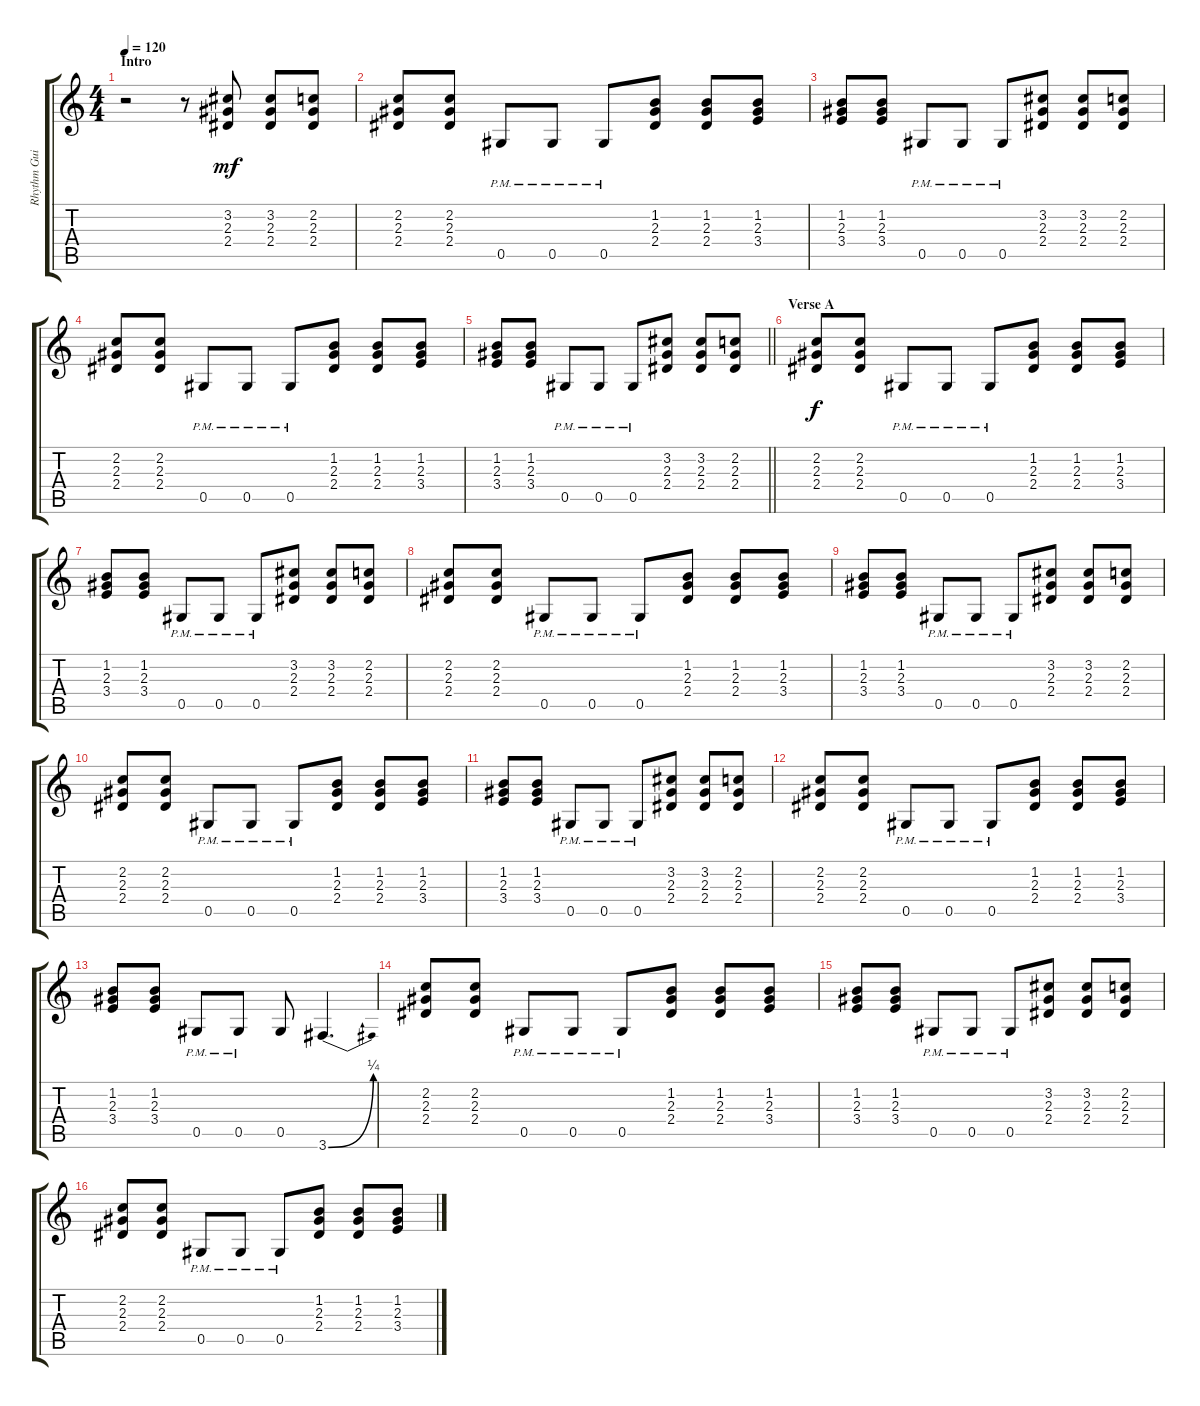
\track ("Rhythm Guitar I" "Rhythm Gui") {instrument overdrivenguitar}
\staff {score tabs}
\tuning (Eb4 Bb3 Gb3 Db3 Ab2 Eb2) {hide}
\ts (4 4)
\section ("" "Intro")
\tempo 120
\clef g2
\ks c
r.2{dy mf instrument overdrivenguitar} r.8 (3.2 2.3 2.4).8 (3.2 2.3 2.4).8 (2.2 2.3 2.4).8 |
(2.2 2.3 2.4).8 (2.2 2.3 2.4).8 0.5{pm}.8 0.5{pm}.8 0.5{pm}.8 (1.2 2.3 2.4).8 (1.2 2.3 2.4).8 (1.2 2.3 3.4).8 |
(1.2 2.3 3.4).8 (1.2 2.3 3.4).8 0.5{pm}.8 0.5{pm}.8 0.5{pm}.8 (3.2 2.3 2.4).8 (3.2 2.3 2.4).8 (2.2 2.3 2.4).8 |
(2.2 2.3 2.4).8 (2.2 2.3 2.4).8 0.5{pm}.8 0.5{pm}.8 0.5{pm}.8 (1.2 2.3 2.4).8 (1.2 2.3 2.4).8 (1.2 2.3 3.4).8 |
\barLineRight lightlight
(1.2 2.3 3.4).8 (1.2 2.3 3.4).8 0.5{pm}.8 0.5{pm}.8 0.5{pm}.8 (3.2 2.3 2.4).8 (3.2 2.3 2.4).8 (2.2 2.3 2.4).8 |
\section ("" "Verse A")
(2.2 2.3 2.4).8{dy f} (2.2 2.3 2.4).8 0.5{pm}.8 0.5{pm}.8 0.5{pm}.8 (1.2 2.3 2.4).8 (1.2 2.3 2.4).8 (1.2 2.3 3.4).8 |
(1.2 2.3 3.4).8 (1.2 2.3 3.4).8 0.5{pm}.8 0.5{pm}.8 0.5{pm}.8 (3.2 2.3 2.4).8 (3.2 2.3 2.4).8 (2.2 2.3 2.4).8 |
(2.2 2.3 2.4).8 (2.2 2.3 2.4).8 0.5{pm}.8 0.5{pm}.8 0.5{pm}.8 (1.2 2.3 2.4).8 (1.2 2.3 2.4).8 (1.2 2.3 3.4).8 |
(1.2 2.3 3.4).8 (1.2 2.3 3.4).8 0.5{pm}.8 0.5{pm}.8 0.5{pm}.8 (3.2 2.3 2.4).8 (3.2 2.3 2.4).8 (2.2 2.3 2.4).8 |
(2.2 2.3 2.4).8 (2.2 2.3 2.4).8 0.5{pm}.8 0.5{pm}.8 0.5{pm}.8 (1.2 2.3 2.4).8 (1.2 2.3 2.4).8 (1.2 2.3 3.4).8 |
(1.2 2.3 3.4).8 (1.2 2.3 3.4).8 0.5{pm}.8 0.5{pm}.8 0.5{pm}.8 (3.2 2.3 2.4).8 (3.2 2.3 2.4).8 (2.2 2.3 2.4).8 |
(2.2 2.3 2.4).8 (2.2 2.3 2.4).8 0.5{pm}.8 0.5{pm}.8 0.5{pm}.8 (1.2 2.3 2.4).8 (1.2 2.3 2.4).8 (1.2 2.3 3.4).8 |
(1.2 2.3 3.4).8 (1.2 2.3 3.4).8 0.5{pm}.8 0.5{pm}.8 0.5.8 3.6{be (bend 0 0 60 1)}.4{d} |
(2.2 2.3 2.4).8 (2.2 2.3 2.4).8 0.5{pm}.8 0.5{pm}.8 0.5{pm}.8 (1.2 2.3 2.4).8 (1.2 2.3 2.4).8 (1.2 2.3 3.4).8 |
(1.2 2.3 3.4).8 (1.2 2.3 3.4).8 0.5{pm}.8 0.5{pm}.8 0.5{pm}.8 (3.2 2.3 2.4).8 (3.2 2.3 2.4).8 (2.2 2.3 2.4).8 |
(2.2 2.3 2.4).8 (2.2 2.3 2.4).8 0.5{pm}.8 0.5{pm}.8 0.5{pm}.8 (1.2 2.3 2.4).8 (1.2 2.3 2.4).8 (1.2 2.3 3.4).8
